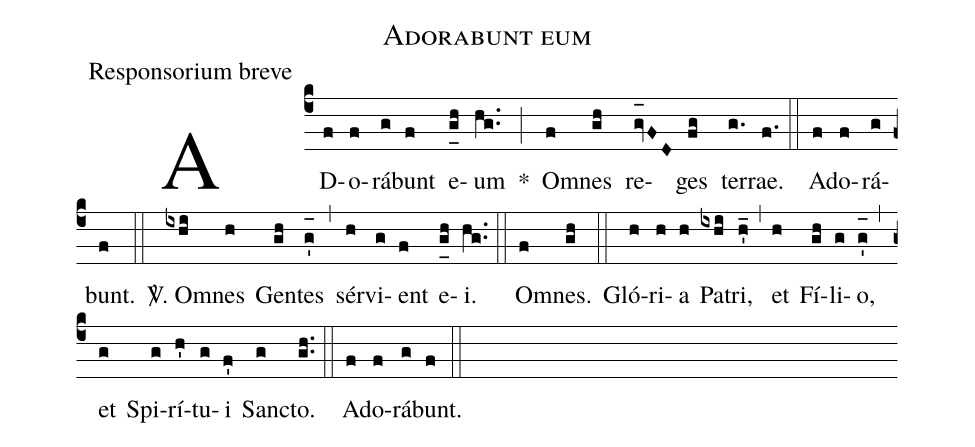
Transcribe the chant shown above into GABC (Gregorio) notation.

name:Adorabunt eum;
office-part:Responsorium breve;
%%
(c4) AD(f)o(f)rá(g)bunt(f) e(g_[uh:l]h)um(hg..) *(;) O(f)mnes(gh) re(gv_[oh:h]FD)ges(fg) ter(g.)rae.(f.) (::) Ad(f)o(f)rá(g)bunt.(f) (::)
<sp>V/</sp>. O(ixhi)mnes(h) Gen(gh)tes(g'_[oh:h]) (,) sér(h)vi(g)ent(f) e(g_[uh:l]h)i.(hg..) (::) O(f)mnes.(gh) (::) Gló(h)ri(h)a(h) Pa(ixhi)tri,(h'_) (,) et(h) Fí(gh)li(g)o,(g'_[oh:h]) (,) et(g) Spi(g)rí(h')tu(g)i(f') San(g)cto.(gh..) (::) Ad(f)o(f)rá(g)bunt.(f) (::)
